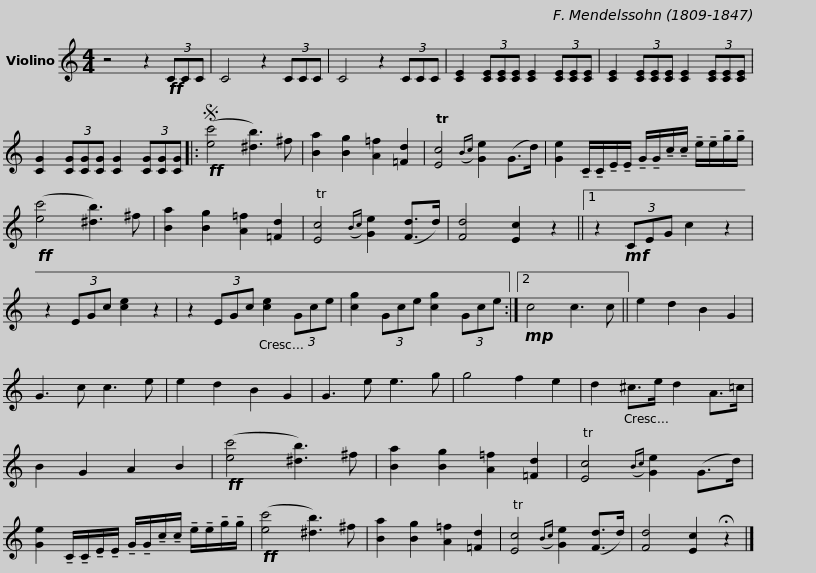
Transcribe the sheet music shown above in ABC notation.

X:1
L:1/8
M:4/4
I:linebreak $
K:C
V:1 treble
V:1
 z4 z2!ff! (3CCC | C4 z2 (3CCC | C4 z2 (3CCC | [CE]2 (3[CE][CE][CE] [CE]2 (3[CE][CE][CE] | [CE]2 (3[CE][CE][CE] [CE]2 (3[CE][CE][CE] |$ %5
 [CG]2 (3[CG][CG][CG] [CG]2 (3[CG][CG][CG] |:S!ff! ([ec']4 [^db]3) ^f | [Ba]2 [Bg]2 [A=f]2 [=Fd]2 | T[Ec]4({Bc)} [Ge]2 (G>d) |$ [Ge]2 !tenuto!C/!tenuto!C/!tenuto!E/!tenuto!E/ !tenuto!G/!tenuto!G/!tenuto!c/!tenuto!c/ !tenuto!e/!tenuto!e/!tenuto!g/!tenuto!g/ | %10
!ff! ([ec']4 [^db]3) ^f | [Ba]2 [Bg]2 [A=f]2 [=Fd]2 | T[Ec]4({Bc)} [Ge]2 ([Fd]>d) | [Fd]4 [Ec]2 z2 ||1$ z2!mf! (3CEG c2 z2 | %15
 z2 (3EGc [ce]2 z2 | z2 (3EGc [ce]2 (3Gce | [cg]2 (3Gce [cg]2 (3Gce :|2!mp! c4 c3 c || e2 d2 B2 G2 |$ %20
 G3 c c3 e | e2 d2 B2 G2 | G3 e e3 g | g4 f2 e2 | d2 ^c>e d2 A>=c | %25
 B2 G2 A2 B2 |$!ff! ([ec']4 [^db]3) ^f | [Ba]2 [Bg]2 [A=f]2 [=Fd]2 | T[Ec]4({Bc)} [Ge]2 (G>d) | [Ge]2 !tenuto!C/!tenuto!C/!tenuto!E/!tenuto!E/ !tenuto!G/!tenuto!G/!tenuto!c/!tenuto!c/ !tenuto!e/!tenuto!e/!tenuto!g/!tenuto!g/ |$ %30
!ff! ([ec']4 [^db]3) ^f | [Ba]2 [Bg]2 [A=f]2 [=Fd]2 | T[Ec]4({Bc)} [Ge]2 ([Fd]>d) | [Fd]4 [Ec]2 !fermata!z2 |] %34
